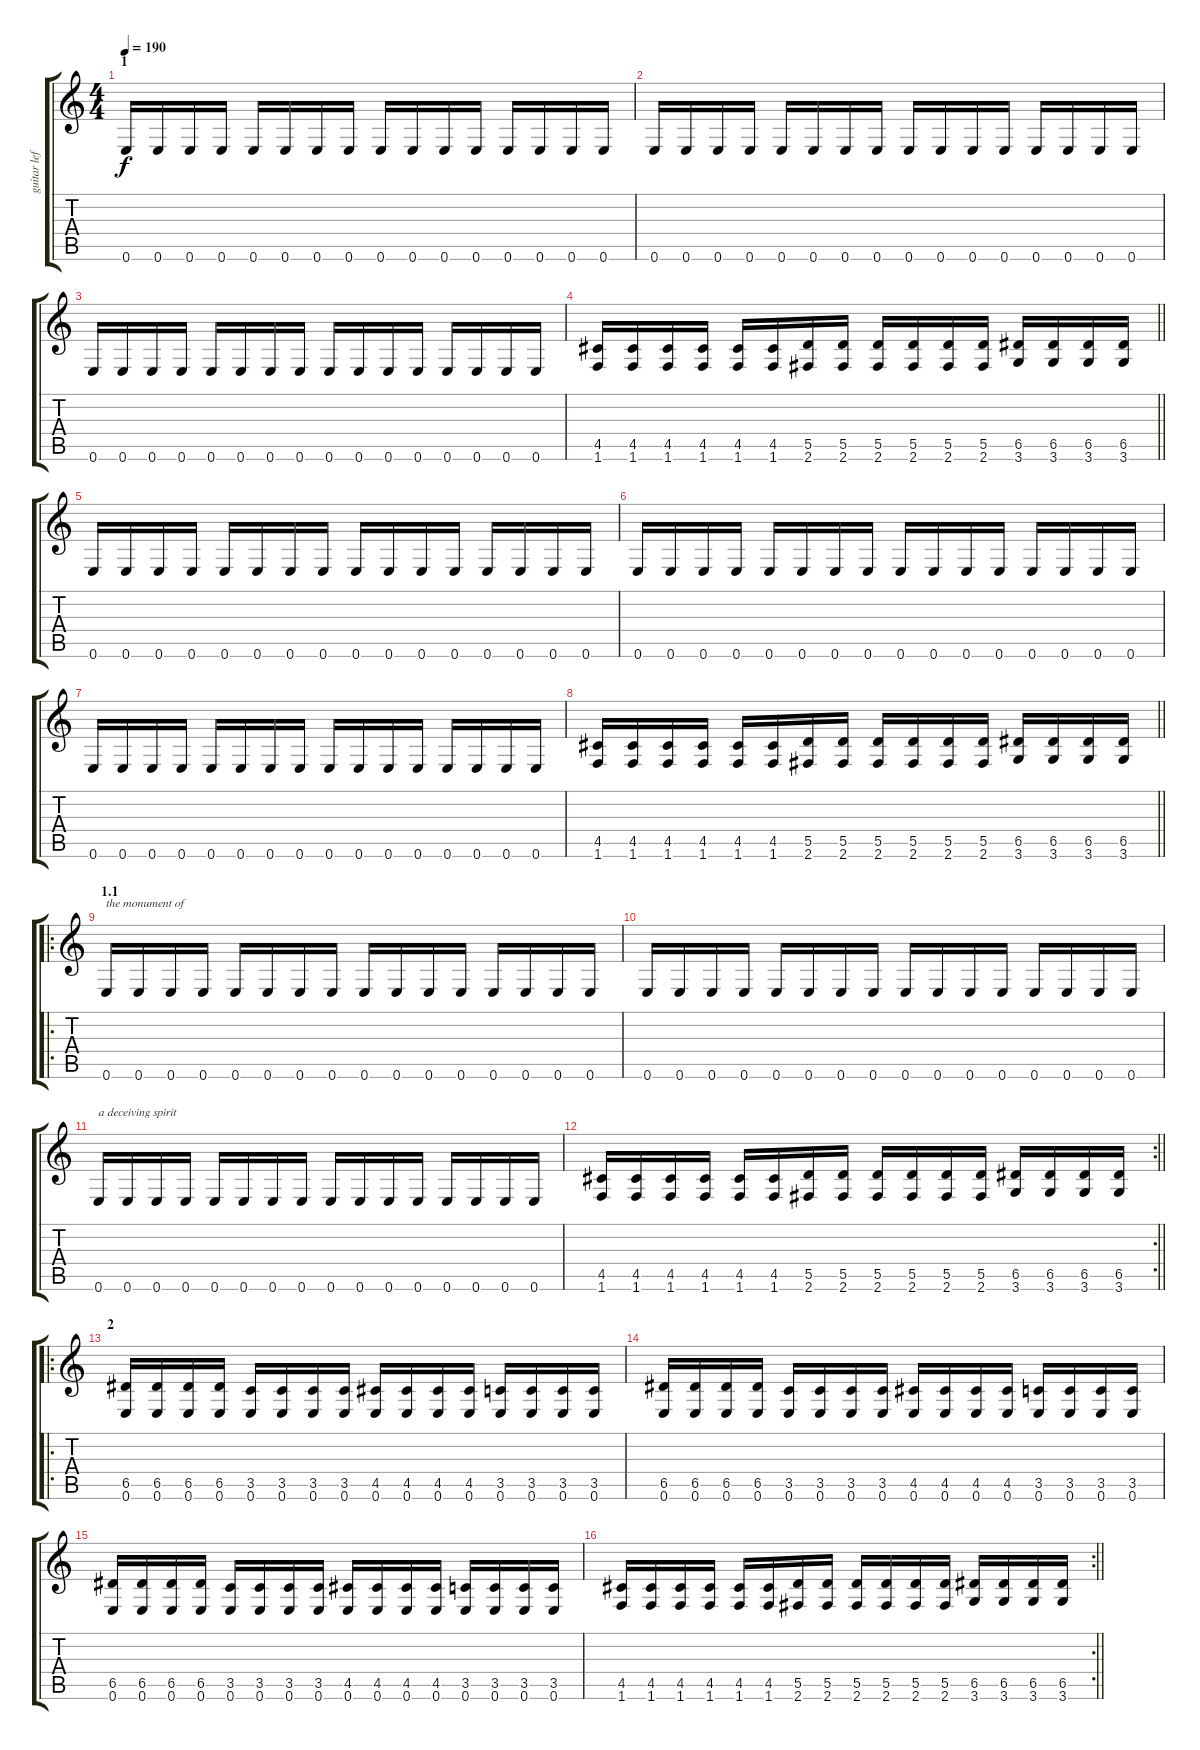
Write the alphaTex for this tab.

\track ("guitar left" "guitar lef") {instrument distortionguitar}
\staff {score tabs}
\tuning (E4 B3 G3 D3 A2 E2) {hide}
\ts (4 4)
\section ("" "1")
\tempo 190
\clef g2
\ks c
0.6.16{dy f instrument distortionguitar} 0.6.16 0.6.16 0.6.16 0.6.16 0.6.16 0.6.16 0.6.16 0.6.16 0.6.16 0.6.16 0.6.16 0.6.16 0.6.16 0.6.16 0.6.16 |
0.6.16 0.6.16 0.6.16 0.6.16 0.6.16 0.6.16 0.6.16 0.6.16 0.6.16 0.6.16 0.6.16 0.6.16 0.6.16 0.6.16 0.6.16 0.6.16 |
0.6.16 0.6.16 0.6.16 0.6.16 0.6.16 0.6.16 0.6.16 0.6.16 0.6.16 0.6.16 0.6.16 0.6.16 0.6.16 0.6.16 0.6.16 0.6.16 |
\barLineRight lightlight
(4.5 1.6).16 (4.5 1.6).16 (4.5 1.6).16 (4.5 1.6).16 (4.5 1.6).16 (4.5 1.6).16 (5.5 2.6).16 (5.5 2.6).16 (5.5 2.6).16 (5.5 2.6).16 (5.5 2.6).16 (5.5 2.6).16 (6.5 3.6).16 (6.5 3.6).16 (6.5 3.6).16 (6.5 3.6).16 |
0.6.16 0.6.16 0.6.16 0.6.16 0.6.16 0.6.16 0.6.16 0.6.16 0.6.16 0.6.16 0.6.16 0.6.16 0.6.16 0.6.16 0.6.16 0.6.16 |
0.6.16 0.6.16 0.6.16 0.6.16 0.6.16 0.6.16 0.6.16 0.6.16 0.6.16 0.6.16 0.6.16 0.6.16 0.6.16 0.6.16 0.6.16 0.6.16 |
0.6.16 0.6.16 0.6.16 0.6.16 0.6.16 0.6.16 0.6.16 0.6.16 0.6.16 0.6.16 0.6.16 0.6.16 0.6.16 0.6.16 0.6.16 0.6.16 |
\barLineRight lightlight
(4.5 1.6).16 (4.5 1.6).16 (4.5 1.6).16 (4.5 1.6).16 (4.5 1.6).16 (4.5 1.6).16 (5.5 2.6).16 (5.5 2.6).16 (5.5 2.6).16 (5.5 2.6).16 (5.5 2.6).16 (5.5 2.6).16 (6.5 3.6).16 (6.5 3.6).16 (6.5 3.6).16 (6.5 3.6).16 |
\ro
\section ("" "1.1")
0.6.16{txt "the monument of "} 0.6.16 0.6.16 0.6.16 0.6.16 0.6.16 0.6.16 0.6.16 0.6.16 0.6.16 0.6.16 0.6.16 0.6.16 0.6.16 0.6.16 0.6.16 |
0.6.16 0.6.16 0.6.16 0.6.16 0.6.16 0.6.16 0.6.16 0.6.16 0.6.16 0.6.16 0.6.16 0.6.16 0.6.16 0.6.16 0.6.16 0.6.16 |
0.6.16{txt "a deceiving spirit"} 0.6.16 0.6.16 0.6.16 0.6.16 0.6.16 0.6.16 0.6.16 0.6.16 0.6.16 0.6.16 0.6.16 0.6.16 0.6.16 0.6.16 0.6.16 |
\rc 2
\barLineRight lightlight
(4.5 1.6).16 (4.5 1.6).16 (4.5 1.6).16 (4.5 1.6).16 (4.5 1.6).16 (4.5 1.6).16 (5.5 2.6).16 (5.5 2.6).16 (5.5 2.6).16 (5.5 2.6).16 (5.5 2.6).16 (5.5 2.6).16 (6.5 3.6).16 (6.5 3.6).16 (6.5 3.6).16 (6.5 3.6).16 |
\ro
\section ("" "2")
(6.5 0.6).16 (6.5 0.6).16 (6.5 0.6).16 (6.5 0.6).16 (3.5 0.6).16 (3.5 0.6).16 (3.5 0.6).16 (3.5 0.6).16 (4.5 0.6).16 (4.5 0.6).16 (4.5 0.6).16 (4.5 0.6).16 (3.5 0.6).16 (3.5 0.6).16 (3.5 0.6).16 (3.5 0.6).16 |
(6.5 0.6).16 (6.5 0.6).16 (6.5 0.6).16 (6.5 0.6).16 (3.5 0.6).16 (3.5 0.6).16 (3.5 0.6).16 (3.5 0.6).16 (4.5 0.6).16 (4.5 0.6).16 (4.5 0.6).16 (4.5 0.6).16 (3.5 0.6).16 (3.5 0.6).16 (3.5 0.6).16 (3.5 0.6).16 |
(6.5 0.6).16 (6.5 0.6).16 (6.5 0.6).16 (6.5 0.6).16 (3.5 0.6).16 (3.5 0.6).16 (3.5 0.6).16 (3.5 0.6).16 (4.5 0.6).16 (4.5 0.6).16 (4.5 0.6).16 (4.5 0.6).16 (3.5 0.6).16 (3.5 0.6).16 (3.5 0.6).16 (3.5 0.6).16 |
\rc 2
\barLineRight lightlight
(4.5 1.6).16 (4.5 1.6).16 (4.5 1.6).16 (4.5 1.6).16 (4.5 1.6).16 (4.5 1.6).16 (5.5 2.6).16 (5.5 2.6).16 (5.5 2.6).16 (5.5 2.6).16 (5.5 2.6).16 (5.5 2.6).16 (6.5 3.6).16 (6.5 3.6).16 (6.5 3.6).16 (6.5 3.6).16
